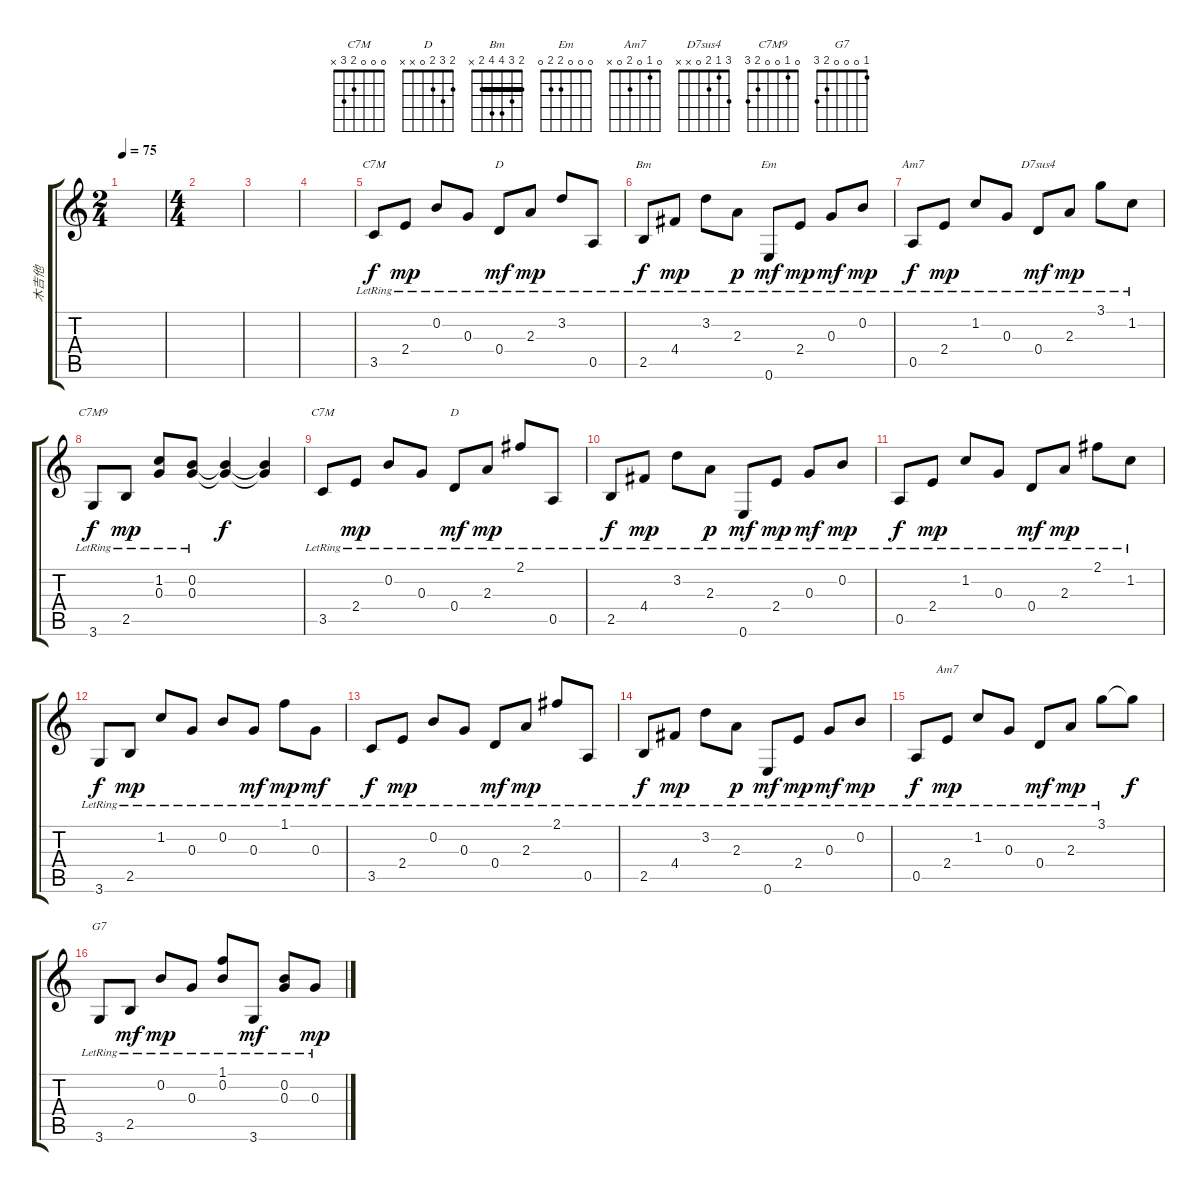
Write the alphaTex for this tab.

\track ("木吉他" "木吉他") {instrument acousticguitarsteel}
\staff {score tabs}
\tuning (E4 B3 G3 D3 A2 E2) {hide}
\chord ("C7M" x 0 0 2 3 x)
\chord ("D" 2 3 2 0 0 x)
\chord ("Bm" 2 3 4 4 2 x) {barre 2}
\chord ("Em" 0 0 0 2 2 0)
\chord ("Am7" x 1 0 2 0 x)
\chord ("D7sus4" 3 1 2 0 x x)
\chord ("C7M9" 0 1 0 0 2 3)
\chord ("C7M" 0 0 0 2 3 x)
\chord ("D" 2 3 2 0 x x)
\chord ("Am7" 0 1 0 2 0 x)
\chord ("G7" 1 0 0 0 2 3)
\ts (2 4)
\tempo 75
\clef g2
\ks c
|
\ts (4 4)
|
|
|
3.5{lr}.8{ch "C7M"} 2.4{lr}.8{dy mp} 0.2{lr}.8 0.3{lr}.8 0.4{lr}.8{ch "D" dy mf} 2.3{lr}.8{dy mp} 3.2{lr}.8 0.5{lr}.8 |
2.5{lr}.8{ch "Bm" dy f} 4.4{lr}.8{dy mp} 3.2{lr}.8 2.3{lr}.8{dy p} 0.6{lr}.8{ch "Em" dy mf} 2.4{lr}.8{dy mp} 0.3{lr}.8{dy mf} 0.2{lr}.8{dy mp} |
0.5{lr}.8{ch "Am7" dy f} 2.4{lr}.8{dy mp} 1.2{lr}.8 0.3{lr}.8 0.4{lr}.8{ch "D7sus4" dy mf} 2.3{lr}.8{dy mp} 3.1{lr}.8 1.2{lr}.8 |
3.6{lr}.8{ch "C7M9" dy f} 2.5{lr}.8{dy mp} (1.2{lr} 0.3{lr}).8 (0.2{lr} 0.3{lr}).8 (0.2{t} 0.3{t}).4{dy f} (0.2{t} 0.3{t}).4 |
3.5{lr}.8{ch "C7M"} 2.4{lr}.8{dy mp} 0.2{lr}.8 0.3{lr}.8 0.4{lr}.8{ch "D" dy mf} 2.3{lr}.8{dy mp} 2.1{lr}.8 0.5{lr}.8 |
2.5{lr}.8{dy f} 4.4{lr}.8{dy mp} 3.2{lr}.8 2.3{lr}.8{dy p} 0.6{lr}.8{dy mf} 2.4{lr}.8{dy mp} 0.3{lr}.8{dy mf} 0.2{lr}.8{dy mp} |
0.5{lr}.8{dy f} 2.4{lr}.8{dy mp} 1.2{lr}.8 0.3{lr}.8 0.4{lr}.8{dy mf} 2.3{lr}.8{dy mp} 2.1{lr}.8 1.2{lr}.8 |
3.6{lr}.8{dy f} 2.5{lr}.8{dy mp} 1.2{lr}.8 0.3{lr}.8 0.2{lr}.8 0.3{lr}.8{dy mf} 1.1{lr}.8{dy mp} 0.3{lr}.8{dy mf} |
3.5{lr}.8{dy f} 2.4{lr}.8{dy mp} 0.2{lr}.8 0.3{lr}.8 0.4{lr}.8{dy mf} 2.3{lr}.8{dy mp} 2.1{lr}.8 0.5{lr}.8 |
2.5{lr}.8{dy f} 4.4{lr}.8{dy mp} 3.2{lr}.8 2.3{lr}.8{dy p} 0.6{lr}.8{dy mf} 2.4{lr}.8{dy mp} 0.3{lr}.8{dy mf} 0.2{lr}.8{dy mp} |
0.5{lr}.8{dy f} 2.4{lr}.8{ch "Am7" dy mp} 1.2{lr}.8 0.3{lr}.8 0.4{lr}.8{dy mf} 2.3{lr}.8{dy mp} 3.1{lr}.8 3.1{t}.8{dy f} |
3.6{lr}.8{ch "G7"} 2.5{lr}.8{dy mf} 0.2{lr}.8{dy mp} 0.3{lr}.8 (1.1{lr} 0.2{lr}).8 3.6{lr}.8{dy mf} (0.2{lr} 0.3{lr}).8 0.3{lr}.8{dy mp}
